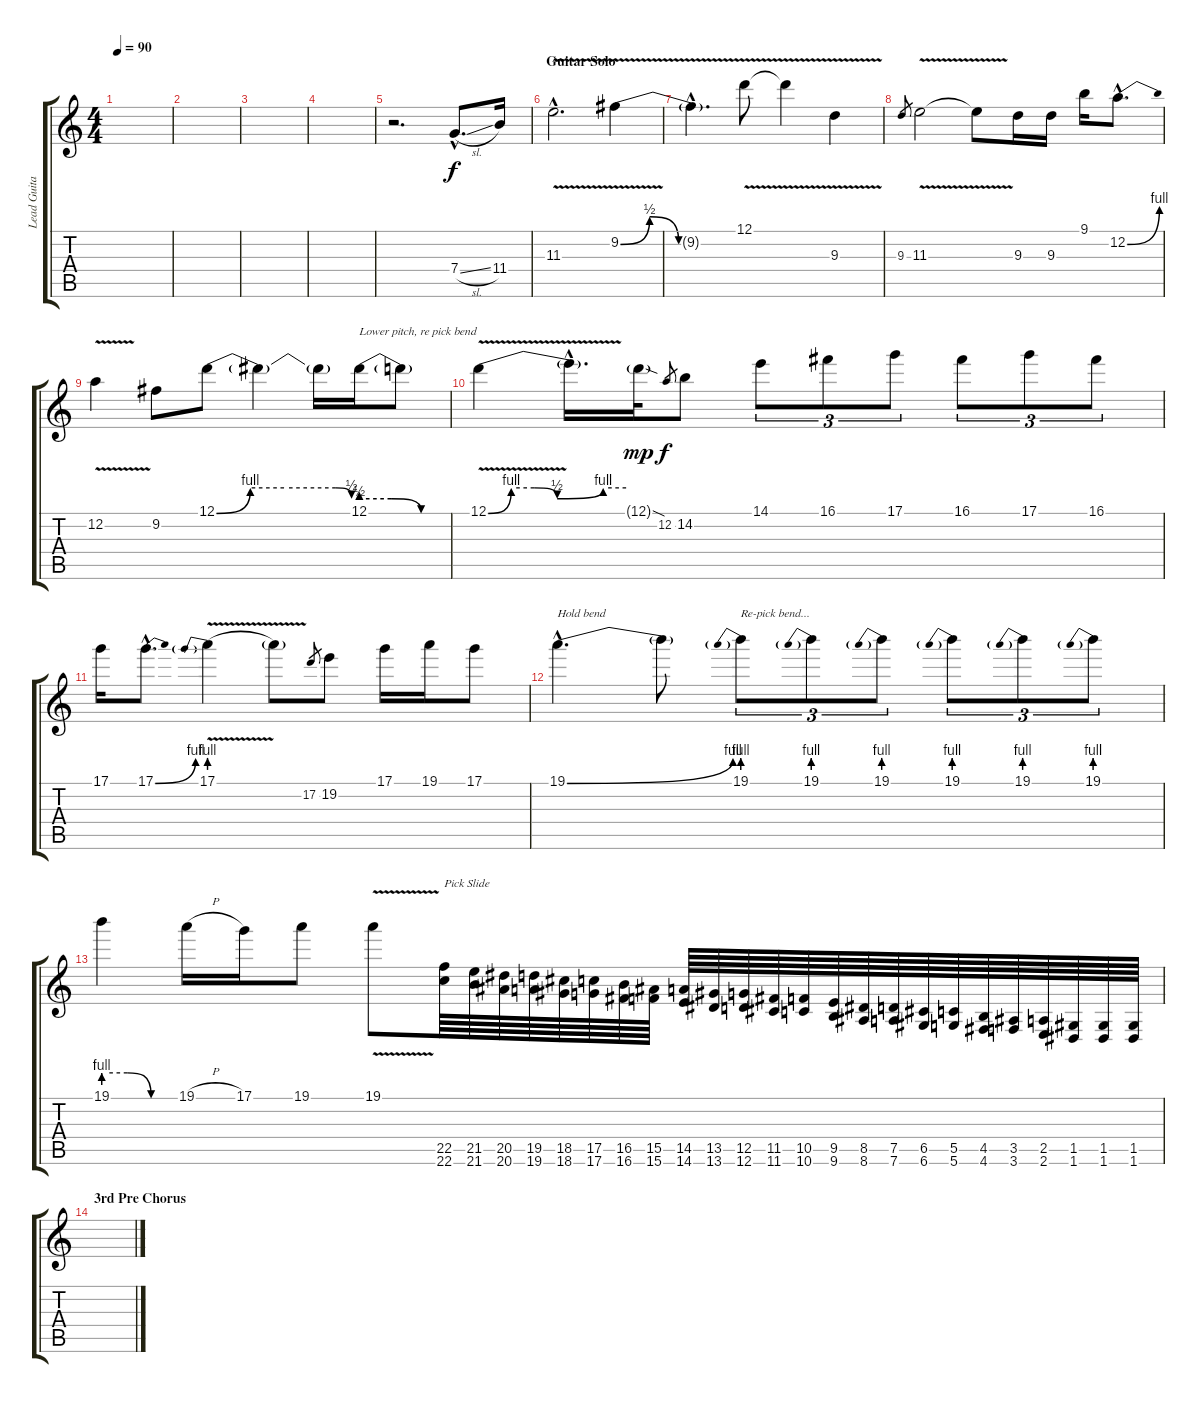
\track ("Lead Guitar" "Lead Guita") {instrument overdrivenguitar}
\staff {score tabs}
\tuning (D4 A3 F3 C3 G2 D2) {hide}
\ts (4 4)
\tempo 90
\clef g2
\ks c
|
|
|
|
r.2{d} 7.4{sl hac}.8{d} 11.4.16 |
\section ("" "Guitar Solo")
11.3{v hac}.2{d} 9.2{be (custom 0 0 15 2 30 0 60 0) v}.4 |
9.2{hac t}.4{d} 12.1{v}.8 12.1{t}.4 9.3{v}.4 |
9.3.8{gr} 11.3{v}.2 11.3{t}.8 9.3.16 9.3.16 9.1.16 12.2{be (bend 0 0 60 4) hac}.8{d} |
12.2{v}.4 9.2.8 12.1{be (custom 0 0 15 4 30 4 53 4 60 2)}.8 12.1{t}.4 12.1{t}.16 12.1{be (custom 0 2 20 2 40 0 60 0)}.16{txt "Lower pitch, re pick bend"} 12.1{t}.8 |
12.1{be (custom 0 0 10 4 20 4 30 2 50 4 60 4) v}.4 12.1{hac t}.16{d} 12.1{sod g}.32{dy mp} 12.2.8{gr dy f} 14.2.8 14.1.8{tu (3 2)} 16.1.8{tu (3 2)} 17.1.8{tu (3 2)} 16.1.8{tu (3 2)} 17.1.8{tu (3 2)} 16.1.8{tu (3 2)} |
17.1.16 17.1{be (bend 0 0 60 4) hac}.8{d} 17.1{be (prebend 0 4 60 4) v}.4 17.1{t}.8 17.2.8{gr} 19.2.8 17.1.16 19.1.16 17.1.8 |
19.1{be (bend 0 0 60 4) hac}.4{d txt "Hold bend"} 19.1{t}.8 19.1{be (prebend 0 4 60 4)}.8{tu (3 2) txt "Re-pick bend..."} 19.1{be (prebend 0 4 60 4)}.8{tu (3 2)} 19.1{be (prebend 0 4 60 4)}.8{tu (3 2)} 19.1{be (prebend 0 4 60 4)}.8{tu (3 2)} 19.1{be (prebend 0 4 60 4)}.8{tu (3 2)} 19.1{be (prebend 0 4 60 4)}.8{tu (3 2)} |
19.1{be (custom 0 4 20 4 40 0 60 0)}.4 19.1{h}.16 17.1.16 19.1.8 19.1{v}.8 (22.5 22.6).64{txt "Pick Slide"} (21.5 21.6).64 (20.5 20.6).64 (19.5 19.6).64 (18.5 18.6).64 (17.5 17.6).64 (16.5 16.6).64 (15.5 15.6).64 (14.5 14.6).64 (13.5 13.6).64 (12.5 12.6).64 (11.5 11.6).64 (10.5 10.6).64 (9.5 9.6).64 (8.5 8.6).64 (7.5 7.6).64 (6.5 6.6).64 (5.5 5.6).64 (4.5 4.6).64 (3.5 3.6).64 (2.5 2.6).64 (1.5 1.6).64 (1.5 1.6).64 (1.5 1.6).64 |
\section ("" "3rd Pre Chorus")
